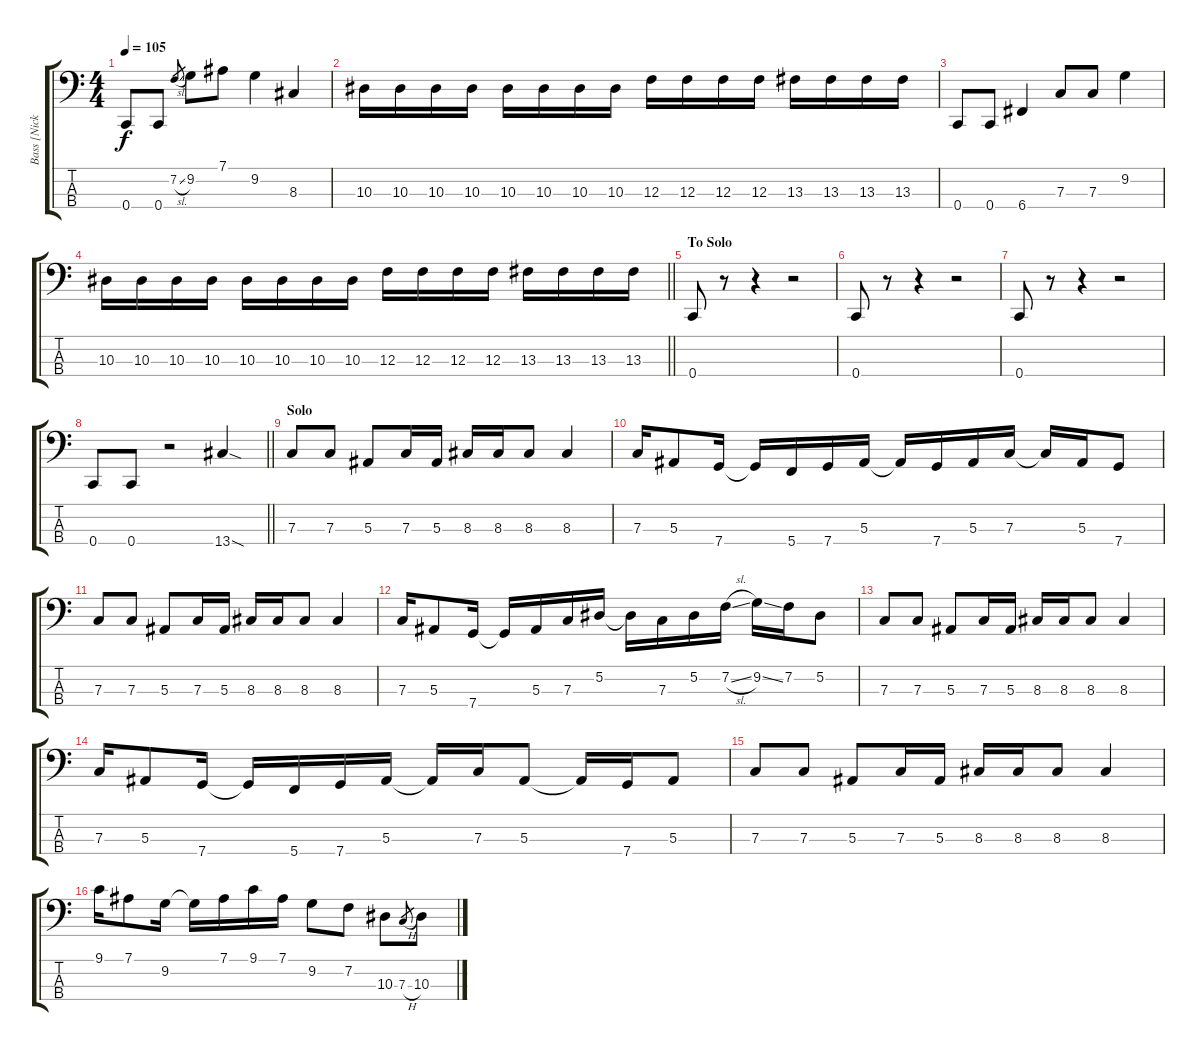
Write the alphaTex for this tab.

\track ("Bass [Nick Oliveri]" "Bass [Nick") {instrument electricbasspick bank 255}
\staff {score tabs}
\tuning (Eb2 Bb1 F1 C1) {hide}
\ts (4 4)
\tempo 105
\clef f4
\ks c
0.4.8{dy f} 0.4.8 7.2{sl}.8{gr} 9.2.8 7.1.8 9.2.4 8.3.4 |
10.3.16 10.3.16 10.3.16 10.3.16 10.3.16 10.3.16 10.3.16 10.3.16 12.3.16 12.3.16 12.3.16 12.3.16 13.3.16 13.3.16 13.3.16 13.3.16 |
0.4.8 0.4.8 6.4.4 7.3.8 7.3.8 9.2.4 |
\barLineRight lightlight
10.3.16 10.3.16 10.3.16 10.3.16 10.3.16 10.3.16 10.3.16 10.3.16 12.3.16 12.3.16 12.3.16 12.3.16 13.3.16 13.3.16 13.3.16 13.3.16 |
\section ("" "To Solo")
0.4.8 r.8 r.4 r.2 |
0.4.8 r.8 r.4 r.2 |
0.4.8 r.8 r.4 r.2 |
\barLineRight lightlight
0.4.8 0.4.8 r.2 13.4{sod}.4 |
\section ("" "Solo")
7.3.8 7.3.8 5.3.8 7.3.16 5.3.16 8.3.16 8.3.16 8.3.8 8.3.4 |
7.3.16 5.3.8 7.4.16 7.4{t}.16 5.4.16 7.4.16 5.3.16 5.3{t}.16 7.4.16 5.3.16 7.3.16 7.3{t}.16 5.3.16 7.4.8 |
7.3.8 7.3.8 5.3.8 7.3.16 5.3.16 8.3.16 8.3.16 8.3.8 8.3.4 |
7.3.16 5.3.8 7.4.16 7.4{t}.16 5.3.16 7.3.16 5.2.16 5.2{t}.16 7.3.16 5.2.16 7.2{sl}.16 9.2{ss}.16 7.2.16 5.2.8 |
7.3.8 7.3.8 5.3.8 7.3.16 5.3.16 8.3.16 8.3.16 8.3.8 8.3.4 |
7.3.16 5.3.8 7.4.16 7.4{t}.16 5.4.16 7.4.16 5.3.16 5.3{t}.16 7.3.16 5.3.8 5.3{t}.16 7.4.16 5.3.8 |
7.3.8 7.3.8 5.3.8 7.3.16 5.3.16 8.3.16 8.3.16 8.3.8 8.3.4 |
9.1.16 7.1.8 9.2.16 9.2{t}.16 7.1.16 9.1.16 7.1.16 9.2.8 7.2.8 10.3.8 7.3{h}.8{gr} 10.3.8
